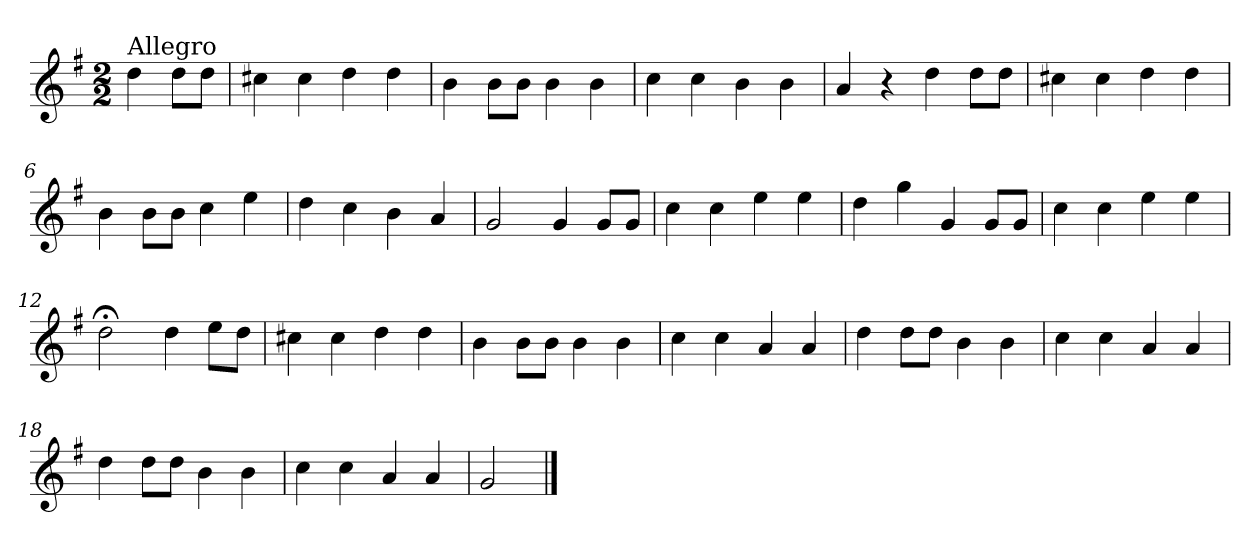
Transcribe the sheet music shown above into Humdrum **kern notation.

**kern
*part1
*staff1
*clefG2
*k[f#]
*G:
*M2/2
=
!LO:TX:a:t=Allegro
4dd\
8dd\L
8dd\J
=1
4cc#X\
4cc#\
4dd\
4dd\
=2
4b\
8b\L
8b\J
4b\
4b\
=3
4cc\
4cc\
4b\
4b\
=4
4a/
4r
4dd\
8dd\L
8dd\J
!!LO:LB:g=z
=5
4cc#X\
4cc#\
4dd\
4dd\
=6
4b\
8b\L
8b\J
4cc\
4ee\
=7
4dd\
4cc\
4b\
4a/
=8
2g/
4g/
8g/L
8g/J
=9
4cc\
4cc\
4ee\
4ee\
=10
4dd\
4gg\
4g/
8g/L
8g/J
!!LO:LB:g=z
=11
4cc\
4cc\
4ee\
4ee\
=12
2dd;<\
4dd\
8ee\L
8dd\J
=13
4cc#X\
4cc#\
4dd\
4dd\
=14
4b\
8b\L
8b\J
4b\
4b\
=15
4cc\
4cc\
4a/
4a/
=16
4dd\
8dd\L
8dd\J
4b\
4b\
!!LO:LB:g=z
=17
4cc\
4cc\
4a/
4a/
=18
4dd\
8dd\L
8dd\J
4b\
4b\
=19
4cc\
4cc\
4a/
4a/
=20
2g/
==
*-
